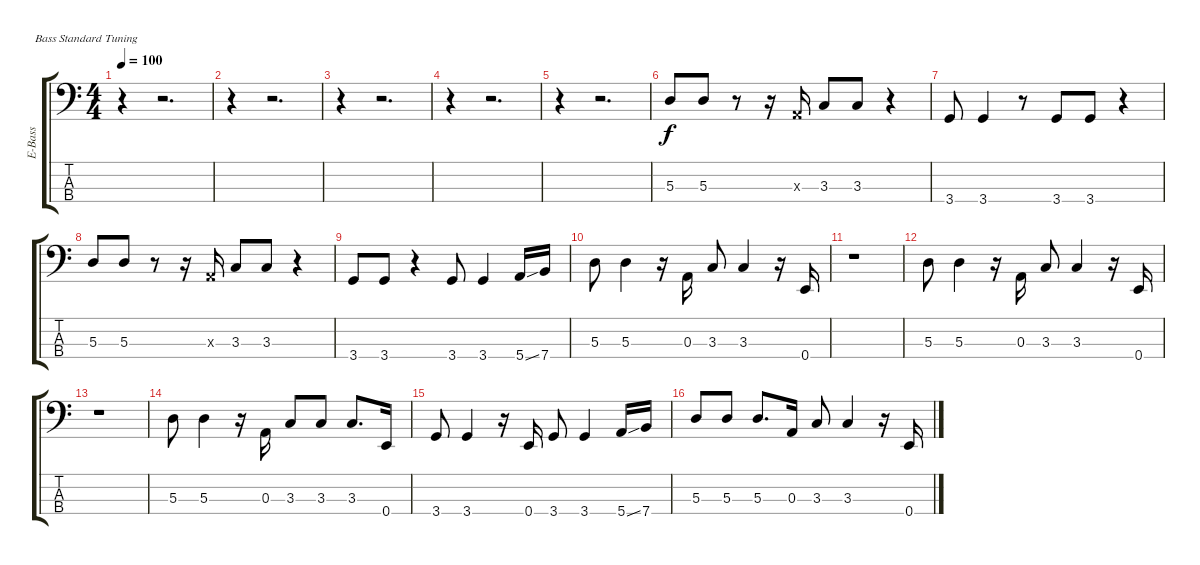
\bracketExtendMode groupsimilarinstruments
\otherSystemsTrackNameOrientation horizontal
\track ("Bass" "E-Bass") {instrument electricbassfinger}
\staff {score tabs}
\tuning (G2 D2 A1 E1)
\ts (4 4)
\tempo 100
\clef f4
\ks c
r.4{dy f instrument electricbassfinger beam Down} r.2{d beam Down} |
r.4{beam Down} r.2{d beam Down} |
r.4{beam Down} r.2{d beam Down} |
r.4{beam Down} r.2{d beam Down} |
r.4{beam Down} r.2{d beam Down} |
5.3.8{beam Up} 5.3.8{beam Up} r.8{beam Up} r.16{beam Up} 0.3{x}.16{beam Up} 3.3.8{beam Up} 3.3.8{beam Up} r.4{beam Up} |
3.4.8{beam Up} 3.4.4{beam Up} r.8{beam Up} 3.4.8{beam Up} 3.4.8{beam Up} r.4{beam Up} |
5.3.8{beam Up} 5.3.8{beam Up} r.8{beam Up} r.16{beam Up} 0.3{x}.16{beam Up} 3.3.8{beam Up} 3.3.8{beam Up} r.4{beam Up} |
3.4.8{beam Up} 3.4.8{beam Up} r.4{beam Up} 3.4.8{beam Up} 3.4.4{beam Up} 5.4{ss}.16{beam Up} 7.4.16{beam Up} |
5.3.8{beam Down} 5.3.4{beam Down} r.16{beam Down} 0.3.16{beam Up} 3.3.8{beam Up} 3.3.4{beam Up} r.16{beam Up} 0.4.16{beam Up} |
r.1{beam Down} |
5.3.8{beam Down} 5.3.4{beam Down} r.16{beam Down} 0.3.16{beam Up} 3.3.8{beam Up} 3.3.4{beam Up} r.16{beam Up} 0.4.16{beam Up} |
r.1{beam Down} |
5.3.8{beam Down} 5.3.4{beam Down} r.16{beam Down} 0.3.16{beam Up} 3.3.8{beam Up} 3.3.8{beam Up} 3.3.8{d beam Up} 0.4.16{beam Up} |
3.4.8{beam Up} 3.4.4{beam Up} r.16{beam Up} 0.4.16{beam Up} 3.4.8{beam Up} 3.4.4{beam Up} 5.4{ss}.16{beam Up} 7.4.16{beam Up} |
5.3.8{beam Up} 5.3.8{beam Up} 5.3.8{d beam Up} 0.3.16{beam Up} 3.3.8{beam Up} 3.3.4{beam Up} r.16{beam Up} 0.4.16{beam Up}
